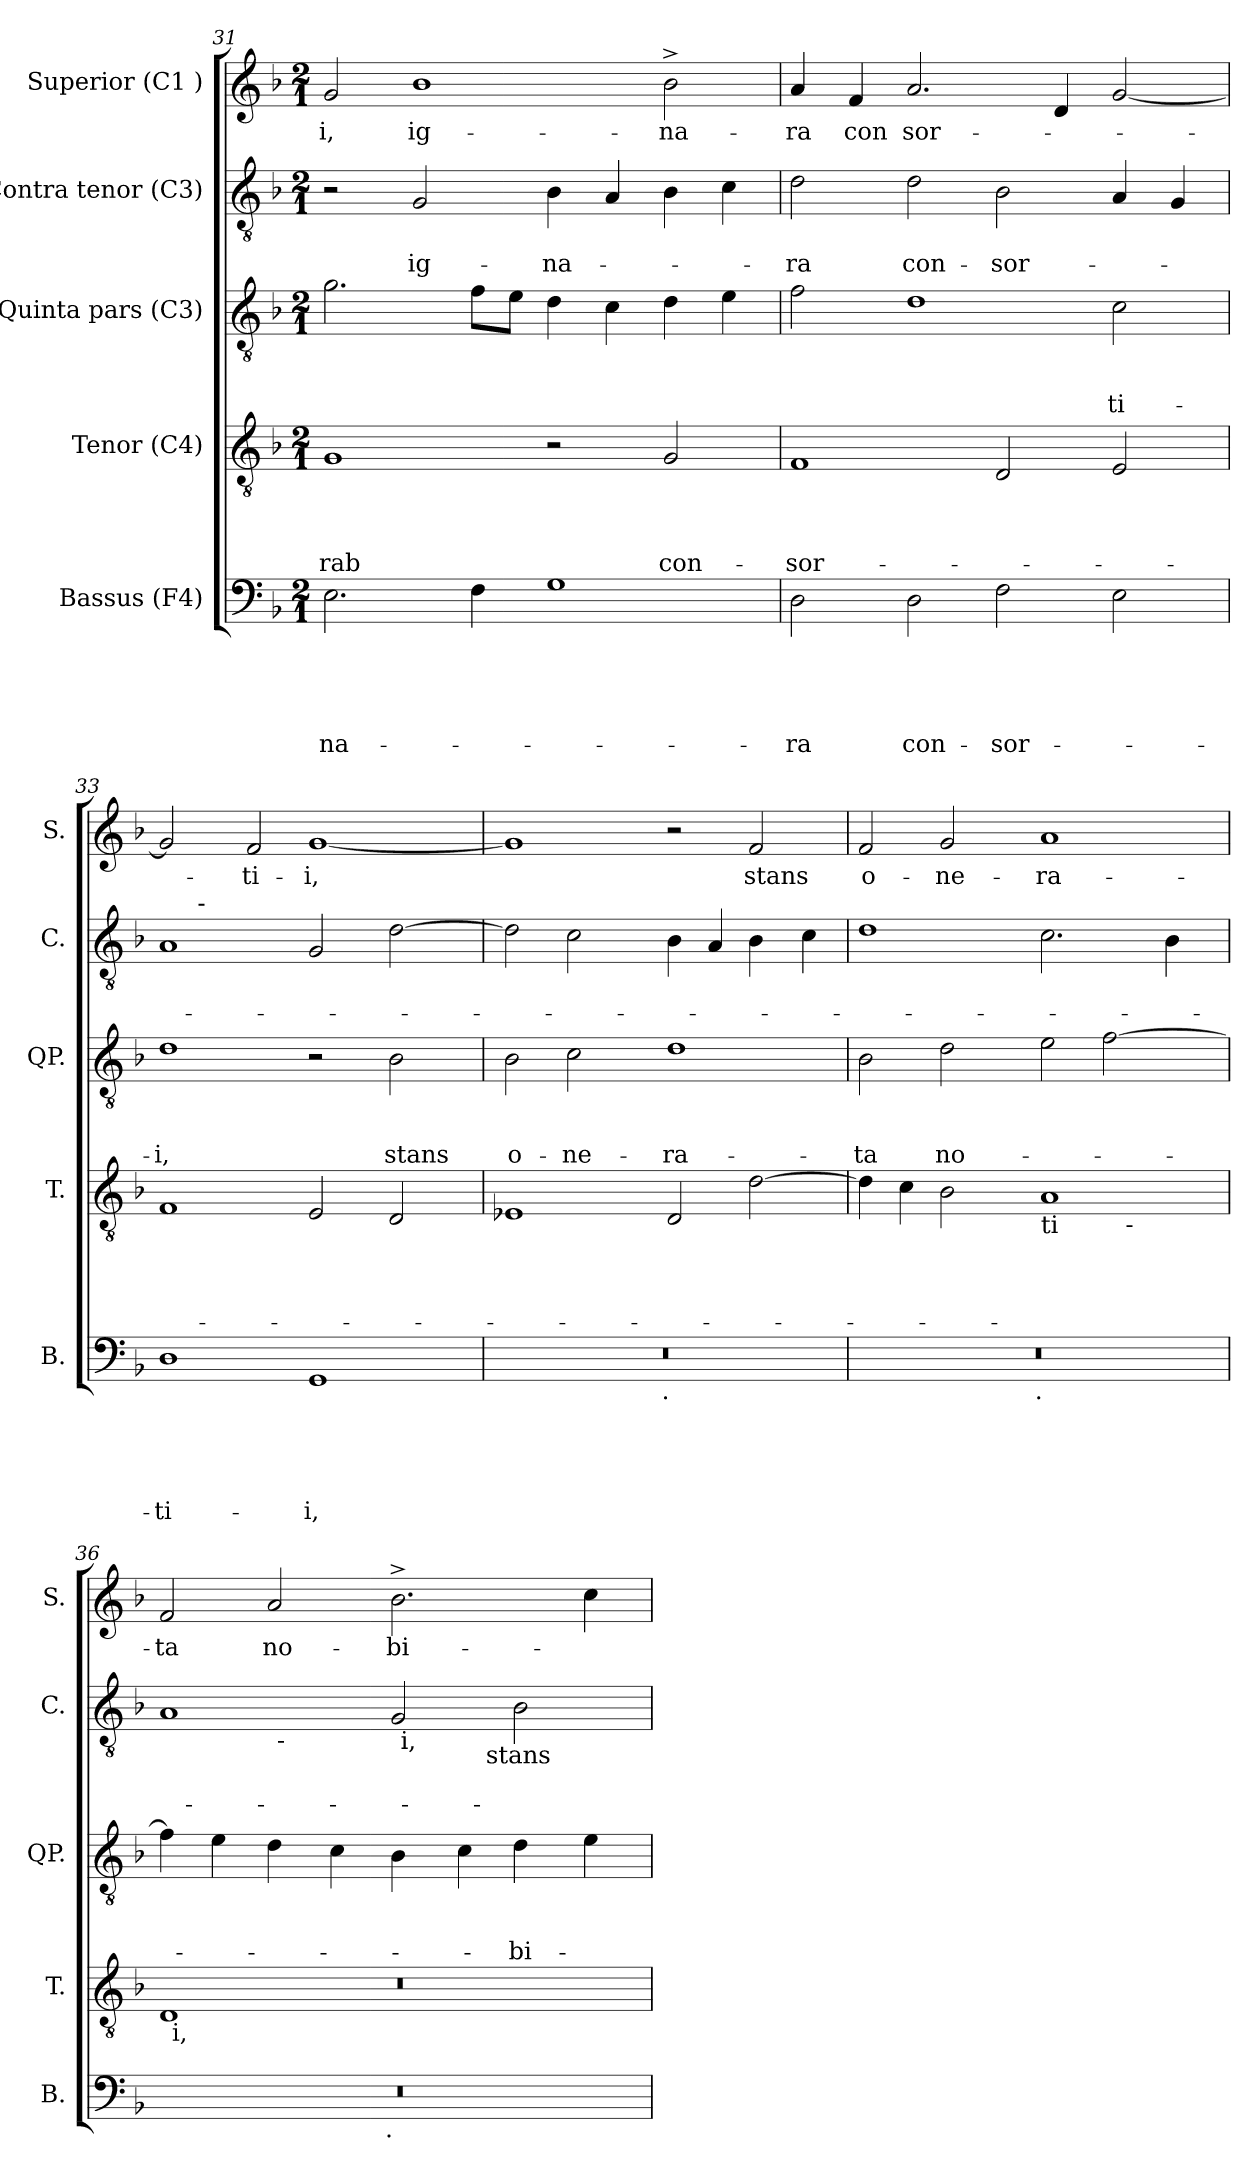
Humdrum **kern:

**kern	**text	**text	**text	**text	**text	**kern	**text	**text	**text	**text	**kern	**text	**text	**text	**kern	**text	**text	**kern	**text
*part5	*part5	*part5	*part5	*part5	*part5	*part4	*part4	*part4	*part4	*part4	*part3	*part3	*part3	*part3	*part2	*part2	*part2	*part1	*part1
*staff5	*staff5	*staff5	*staff5	*staff5	*staff5	*staff4	*staff4	*staff4	*staff4	*staff4	*staff3	*staff3	*staff3	*staff3	*staff2	*staff2	*staff2	*staff1	*staff1
*I"Bassus (F4)	*	*	*	*	*	*I"Tenor (C4)	*	*	*	*	*I"Quinta pars (C3)	*	*	*	*I"Contra tenor (C3)	*	*	*I"Superior (C1 )	*
*I'B.	*	*	*	*	*	*I'T.	*	*	*	*	*I'QP.	*	*	*	*I'C.	*	*	*I'S.	*
*clefF4	*	*	*	*	*	*clefGv2	*	*	*	*	*clefGv2	*	*	*	*clefGv2	*	*	*clefG2	*
*k[b-]	*	*	*	*	*	*k[b-]	*	*	*	*	*k[b-]	*	*	*	*k[b-]	*	*	*k[b-]	*
*F:	*	*	*	*	*	*F:	*	*	*	*	*F:	*	*	*	*F:	*	*	*F:	*
*M2/1	*	*	*	*	*	*M2/1	*	*	*	*	*M2/1	*	*	*	*M2/1	*	*	*M2/1	*
=31	=31	=31	=31	=31	=31	=31	=31	=31	=31	=31	=31	=31	=31	=31	=31	=31	=31	=31	=31
!	!	!	!	!	!LO:LY:b	!	!	!	!	!LO:LY:b:rj	!	!	!	!	!	!	!	!	!LO:LY:b
2.E\	.	.	.	.	-na-	1G	.	.	.	-rab	2.g\	.	.	.	2r	.	.	2g/	-i,
!	!	!	!	!	!	!	!	!	!	!	!	!	!	!	!	!	!LO:LY:b	!	!LO:LY:b
.	.	.	.	.	.	.	.	.	.	.	.	.	.	.	2G/	.	ig-	1b-	ig-
4F\	.	.	.	.	.	.	.	.	.	.	8f\L	.	.	.	.	.	.	.	.
.	.	.	.	.	.	.	.	.	.	.	8e\J	.	.	.	.	.	.	.	.
!	!	!	!	!	!	!	!	!	!	!	!	!	!	!	!	!	!LO:LY:b	!	!
1G	.	.	.	.	.	2r	.	.	.	.	4d\	.	.	.	4B-\	.	-na-	.	.
.	.	.	.	.	.	.	.	.	.	.	4c\	.	.	.	4A/	.	.	.	.
!	!	!	!	!	!	!	!	!	!	!LO:LY:b	!	!	!	!	!	!	!	!	!LO:LY:b
.	.	.	.	.	.	2G/	.	.	.	con-	4d\	.	.	.	4B-\	.	.	2b-^>\	-na-
.	.	.	.	.	.	.	.	.	.	.	4e\	.	.	.	4c\	.	.	.	.
=32	=32	=32	=32	=32	=32	=32	=32	=32	=32	=32	=32	=32	=32	=32	=32	=32	=32	=32	=32
!	!	!	!	!	!LO:LY:b	!	!	!	!	!LO:LY:b	!	!	!	!	!	!	!LO:LY:b	!	!LO:LY:b
2D\	.	.	.	.	-ra	1F	.	.	.	-sor-	2f\	.	.	.	2d\	.	-ra	4a/	-ra
!	!	!	!	!	!	!	!	!	!	!	!	!	!	!	!	!	!	!	!LO:LY:b
.	.	.	.	.	.	.	.	.	.	.	.	.	.	.	.	.	.	4f/	con
!	!	!	!	!	!LO:LY:b	!	!	!	!	!	!	!	!	!	!	!	!LO:LY:b	!	!LO:LY:b
2D\	.	.	.	.	con-	.	.	.	.	.	1d	.	.	.	2d\	.	con-	2.a/	sor-
!	!	!	!	!	!LO:LY:b	!	!	!	!	!	!	!	!	!	!	!	!LO:LY:b	!	!
2F\	.	.	.	.	-sor-	2D/	.	.	.	.	.	.	.	.	2B-\	.	-sor-	.	.
.	.	.	.	.	.	.	.	.	.	.	.	.	.	.	.	.	.	4d/	.
!	!	!	!	!	!	!	!	!	!	!	!	!	!	!LO:LY:b	!	!	!	!	!
2E\	.	.	.	.	.	2E/	.	.	.	.	2c\	.	.	-ti-	4A/	.	.	[<2g/	.
.	.	.	.	.	.	.	.	.	.	.	.	.	.	.	4G/	.	.	.	.
!!LO:LB:g=z
=33	=33	=33	=33	=33	=33	=33	=33	=33	=33	=33	=33	=33	=33	=33	=33	=33	=33	=33	=33
!	!	!	!	!	!LO:LY:b:rj	!	!	!	!	!	!	!	!	!LO:LY:b	!	!	!	!	!
*	*	*	*	*	*	*	*	*	*	*	*	*	*	*	*^	*	*	*	*
1D	.	.	.	.	-ti-	1F	.	.	.	.	1d	.	.	-i,	1A	8ryy	.	.	2g/]	.
.	.	.	.	.	.	.	.	.	.	.	.	.	.	.	.	32ryy	.	.	.	.
!	!	!	!	!	!	!	!	!	!	!	!	!	!	!	!	!LO:TX:a:t=-	!	!	!	!
.	.	.	.	.	.	.	.	.	.	.	.	.	.	.	.	1ryy	.	.	.	.
!	!	!	!	!	!	!	!	!	!	!	!	!	!	!	!	!	!	!	!	!LO:LY:b
.	.	.	.	.	.	.	.	.	.	.	.	.	.	.	.	.	.	.	2f/	-ti-
!	!	!	!	!	!LO:LY:b	!	!	!	!	!	!	!	!	!	!	!	!	!	!	!LO:LY:b:rj
1GG	.	.	.	.	-i,	2E/	.	.	.	.	2r	.	.	.	2G/	.	.	.	[<1g	-i,
.	.	.	.	.	.	.	.	.	.	.	.	.	.	.	.	2ryy	.	.	.	.
!	!	!	!	!	!	!	!	!	!	!	!	!	!	!LO:LY:b	!	!	!	!	!	!
.	.	.	.	.	.	2D/	.	.	.	.	2B-\	.	.	stans	[>2d\	.	.	.	.	.
.	.	.	.	.	.	.	.	.	.	.	.	.	.	.	.	4ryy	.	.	.	.
.	.	.	.	.	.	.	.	.	.	.	.	.	.	.	.	16.ryy	.	.	.	.
=34	=34	=34	=34	=34	=34	=34	=34	=34	=34	=34	=34	=34	=34	=34	=34	=34	=34	=34	=34	=34
!	!	!	!	!	!	!	!	!	!	!	!	!	!	!LO:LY:b	!	!	!	!	!	!
*^	*	*	*	*	*	*	*	*	*	*	*	*	*	*	*v	*v	*	*	*	*
0r	3%2ryy	.	.	.	.	.	1E-X	.	.	.	.	2B-\	.	.	o-	2d\]	.	.	1g]	.
!	!	!	!	!	!	!	!	!	!	!	!	!	!	!	!LO:LY:b	!	!	!	!	!
.	.	.	.	.	.	.	.	.	.	.	.	2c\	.	.	-ne-	2c\	.	.	.	.
.	6ryy	.	.	.	.	.	.	.	.	.	.	.	.	.	.	.	.	.	.	.
.	12...ryy	.	.	.	.	.	.	.	.	.	.	.	.	.	.	.	.	.	.	.
!	!LO:TX:b:t=.	!	!	!	!	!	!	!	!	!	!	!	!	!	!	!	!	!	!	!
.	3%2ryy	.	.	.	.	.	.	.	.	.	.	.	.	.	.	.	.	.	.	.
!	!	!	!	!	!	!	!	!	!	!	!	!	!	!	!LO:LY:b	!	!	!	!	!
.	.	.	.	.	.	.	2D/	.	.	.	.	1d	.	.	-ra-	4B-\	.	.	2r	.
.	.	.	.	.	.	.	.	.	.	.	.	.	.	.	.	4A/	.	.	.	.
!	!	!	!	!	!	!	!	!	!	!	!	!	!	!	!	!	!	!	!	!LO:LY:b
.	.	.	.	.	.	.	[>2d\	.	.	.	.	.	.	.	.	4B-\	.	.	2f/	stans
.	3ryy	.	.	.	.	.	.	.	.	.	.	.	.	.	.	.	.	.	.	.
.	.	.	.	.	.	.	.	.	.	.	.	.	.	.	.	4c\	.	.	.	.
.	96ryy	.	.	.	.	.	.	.	.	.	.	.	.	.	.	.	.	.	.	.
=35	=35	=35	=35	=35	=35	=35	=35	=35	=35	=35	=35	=35	=35	=35	=35	=35	=35	=35	=35	=35
!	!	!	!	!	!	!	!	!	!	!	!	!	!	!	!LO:LY:b	!	!	!	!	!LO:LY:b
*	*	*	*	*	*	*	*^	*	*	*	*	*	*	*	*	*	*	*	*	*
0r	3%2ryy	.	.	.	.	.	4d\]	1ryy	.	.	.	.	2B-\	.	.	-ta	1d	.	.	2f/	o-
.	.	.	.	.	.	.	4c\	.	.	.	.	.	.	.	.	.	.	.	.	.	.
!	!	!	!	!	!	!	!	!	!	!	!	!	!	!	!	!LO:LY:b	!	!	!	!	!LO:LY:b
.	.	.	.	.	.	.	2B-\	.	.	.	.	.	2d\	.	.	no-	.	.	.	2g/	-ne-
.	6ryy	.	.	.	.	.	.	.	.	.	.	.	.	.	.	.	.	.	.	.	.
.	12...ryy	.	.	.	.	.	.	.	.	.	.	.	.	.	.	.	.	.	.	.	.
!	!LO:TX:b:t=.	!	!	!	!	!	!	!	!	!	!	!	!	!	!	!	!	!	!	!	!
.	3%2ryy	.	.	.	.	.	.	.	.	.	.	.	.	.	.	.	.	.	.	.	.
!	!	!	!	!	!	!	!LO:TX:b:t=ti	!	!	!	!	!	!	!	!	!	!	!	!	!	!
!	!	!	!	!	!	!	!	!	!	!	!	!	!	!	!	!	!	!	!	!	!LO:LY:b
.	.	.	.	.	.	.	1A	2ryy	.	.	.	.	2e\	.	.	.	2.c\	.	.	1a	-ra-
.	.	.	.	.	.	.	.	16.ryy	.	.	.	.	[>2f\	.	.	.	.	.	.	.	.
!	!	!	!	!	!	!	!	!LO:TX:b:t=-	!	!	!	!	!	!	!	!	!	!	!	!	!
.	.	.	.	.	.	.	.	4ryy	.	.	.	.	.	.	.	.	.	.	.	.	.
.	3ryy	.	.	.	.	.	.	.	.	.	.	.	.	.	.	.	.	.	.	.	.
.	.	.	.	.	.	.	.	.	.	.	.	.	.	.	.	.	4B-\	.	.	.	.
.	.	.	.	.	.	.	.	8ryy	.	.	.	.	.	.	.	.	.	.	.	.	.
.	.	.	.	.	.	.	.	32ryy	.	.	.	.	.	.	.	.	.	.	.	.	.
.	96ryy	.	.	.	.	.	.	.	.	.	.	.	.	.	.	.	.	.	.	.	.
=36	=36	=36	=36	=36	=36	=36	=36	=36	=36	=36	=36	=36	=36	=36	=36	=36	=36	=36	=36	=36	=36
*	*	*	*	*	*	*	*	*^	*	*	*	*	*	*	*	*	*	*	*	*	*
!	!	!	!	!	!	!	!	!	!	!	!	!	!	!	!	!	!	!LO:TX:b:t=ti	!	!	!	!
!	!	!	!	!	!	!	!	!	!LO:N:vis=1	!	!	!	!	!	!	!	!	!	!	!	!	!LO:LY:b
*	*	*	*	*	*	*	*	*	*	*	*	*	*	*	*	*	*	*^	*	*	*	*
*	*	*	*	*	*	*	*	*	*	*	*	*	*	*	*	*	*	*	*^	*	*	*	*
*	*	*	*	*	*	*	*	*	*	*	*	*	*	*	*	*	*	*	*	*^	*	*	*	*
0r	3%2ryy	.	.	.	.	.	32ryy	1D	0r	.	.	.	.	4f\]	.	.	.	1A	3ryy	3%2ryy	1ryy	.	.	2f/	-ta
!	!	!	!	!	!	!	!LO:TX:b:t=i,	!	!	!	!	!	!	!	!	!	!	!	!	!	!	!	!	!	!
.	.	.	.	.	.	.	1ryy	.	.	.	.	.	.	.	.	.	.	.	.	.	.	.	.	.	.
.	.	.	.	.	.	.	.	.	.	.	.	.	.	4e\	.	.	.	.	.	.	.	.	.	.	.
.	.	.	.	.	.	.	.	.	.	.	.	.	.	.	.	.	.	.	6ryy	.	.	.	.	.	.
!	!	!	!	!	!	!	!	!	!	!	!	!	!	!	!	!	!	!	!	!	!	!	!	!	!LO:LY:b
.	.	.	.	.	.	.	.	.	.	.	.	.	.	4d\	.	.	.	.	48ryy	.	.	.	.	2a/	no-
!	!	!	!	!	!	!	!	!	!	!	!	!	!	!	!	!	!	!	!LO:TX:b:t=-	!	!	!	!	!	!
.	.	.	.	.	.	.	.	.	.	.	.	.	.	.	.	.	.	.	3%2ryy	.	.	.	.	.	.
.	6ryy	.	.	.	.	.	.	.	.	.	.	.	.	.	.	.	.	.	.	3ryy	.	.	.	.	.
.	.	.	.	.	.	.	.	.	.	.	.	.	.	4c\	.	.	.	.	.	.	.	.	.	.	.
.	12...ryy	.	.	.	.	.	.	.	.	.	.	.	.	.	.	.	.	.	.	.	.	.	.	.	.
!	!LO:TX:b:t=.	!	!	!	!	!	!	!	!	!	!	!	!	!	!	!	!	!	!	!	!	!	!	!	!
.	3%2ryy	.	.	.	.	.	.	.	.	.	.	.	.	.	.	.	.	.	.	.	.	.	.	.	.
!	!	!	!	!	!	!	!	!	!	!	!	!	!	!	!	!	!	!	!	!	!	!	!	!	!LO:LY:b
.	.	.	.	.	.	.	.	1ryy	.	.	.	.	.	4B-\	.	.	.	2G/	.	48ryy	4.ryy	.	.	2.b-^>\	-bi-
!	!	!	!	!	!	!	!	!	!	!	!	!	!	!	!	!	!	!	!	!LO:TX:b:t=i,	!	!	!	!	!
.	.	.	.	.	.	.	.	.	.	.	.	.	.	.	.	.	.	.	.	3%2ryy	.	.	.	.	.
.	.	.	.	.	.	.	2ryy	.	.	.	.	.	.	.	.	.	.	.	.	.	.	.	.	.	.
.	.	.	.	.	.	.	.	.	.	.	.	.	.	.	.	.	.	.	3%2ryy	.	.	.	.	.	.
.	.	.	.	.	.	.	.	.	.	.	.	.	.	4c\	.	.	.	.	.	.	.	.	.	.	.
!	!	!	!	!	!	!	!	!	!	!	!	!	!	!	!	!	!	!	!	!	!LO:TX:b:t=stans	!	!	!	!
.	.	.	.	.	.	.	.	.	.	.	.	.	.	.	.	.	.	.	.	.	2ryy	.	.	.	.
!	!	!	!	!	!	!	!	!	!	!	!	!	!	!	!	!	!LO:LY:b	!	!	!	!	!	!	!	!
.	.	.	.	.	.	.	.	.	.	.	.	.	.	4d\	.	.	-bi-	2B-\	.	.	.	.	.	.	.
.	.	.	.	.	.	.	4...ryy	.	.	.	.	.	.	.	.	.	.	.	.	.	.	.	.	.	.
.	3ryy	.	.	.	.	.	.	.	.	.	.	.	.	.	.	.	.	.	.	.	.	.	.	.	.
.	.	.	.	.	.	.	.	.	.	.	.	.	.	.	.	.	.	.	.	6...ryy	.	.	.	.	.
.	.	.	.	.	.	.	.	.	.	.	.	.	.	4e\	.	.	.	.	.	.	.	.	.	4cc\	.
.	.	.	.	.	.	.	.	.	.	.	.	.	.	.	.	.	.	.	12..ryy	.	.	.	.	.	.
.	.	.	.	.	.	.	.	.	.	.	.	.	.	.	.	.	.	.	.	.	8ryy	.	.	.	.
.	96ryy	.	.	.	.	.	.	.	.	.	.	.	.	.	.	.	.	.	.	.	.	.	.	.	.
*v	*v	*	*	*	*	*	*	*	*	*	*	*	*	*	*	*	*	*v	*v	*v	*v	*	*	*	*
*	*	*	*	*	*	*v	*v	*v	*	*	*	*	*	*	*	*	*	*	*	*	*
=	=	=	=	=	=	=	=	=	=	=	=	=	=	=	=	=	=	=	=
*-	*-	*-	*-	*-	*-	*-	*-	*-	*-	*-	*-	*-	*-	*-	*-	*-	*-	*-	*-
